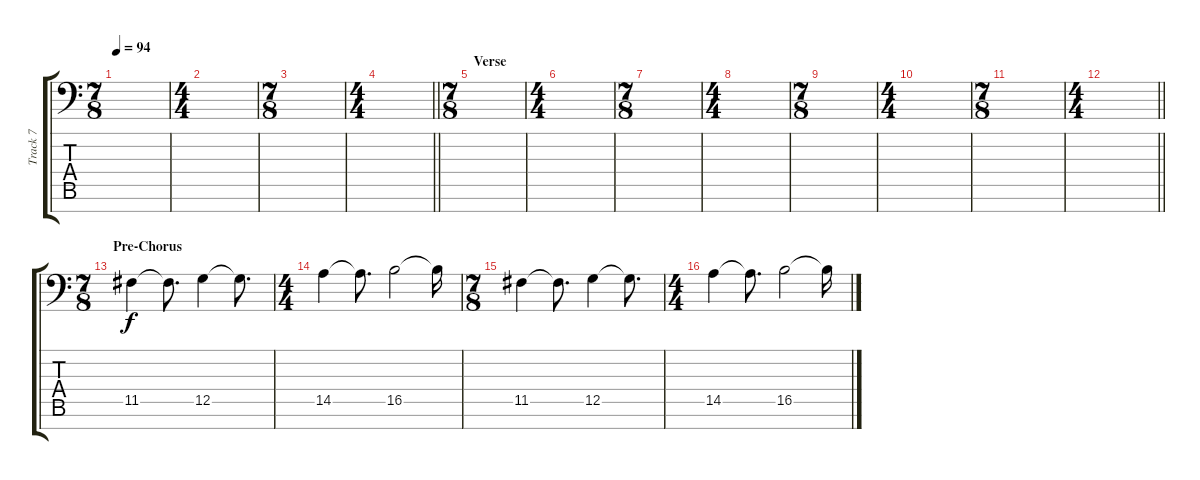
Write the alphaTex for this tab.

\track ("Track 7" "Track 7") {instrument churchorgan}
\staff {score tabs}
\tuning (D4 A3 F3 C3 G2 D2 A1) {hide}
\ts (7 8)
\tempo 94
\clef f4
\ks c
|
\ts (4 4)
|
\ts (7 8)
|
\ts (4 4)
\barLineRight lightlight
|
\ts (7 8)
\section ("" "Verse")
|
\ts (4 4)
|
\ts (7 8)
|
\ts (4 4)
|
\ts (7 8)
|
\ts (4 4)
|
\ts (7 8)
|
\ts (4 4)
\barLineRight lightlight
|
\ts (7 8)
\section ("" "Pre-Chorus")
11.5.4 11.5{t}.8{d} 12.5.4 12.5{t}.8{d} |
\ts (4 4)
14.5.4 14.5{t}.8{d} 16.5.2 16.5{t}.16 |
\ts (7 8)
11.5.4 11.5{t}.8{d} 12.5.4 12.5{t}.8{d} |
\ts (4 4)
14.5.4 14.5{t}.8{d} 16.5.2 16.5{t}.16
